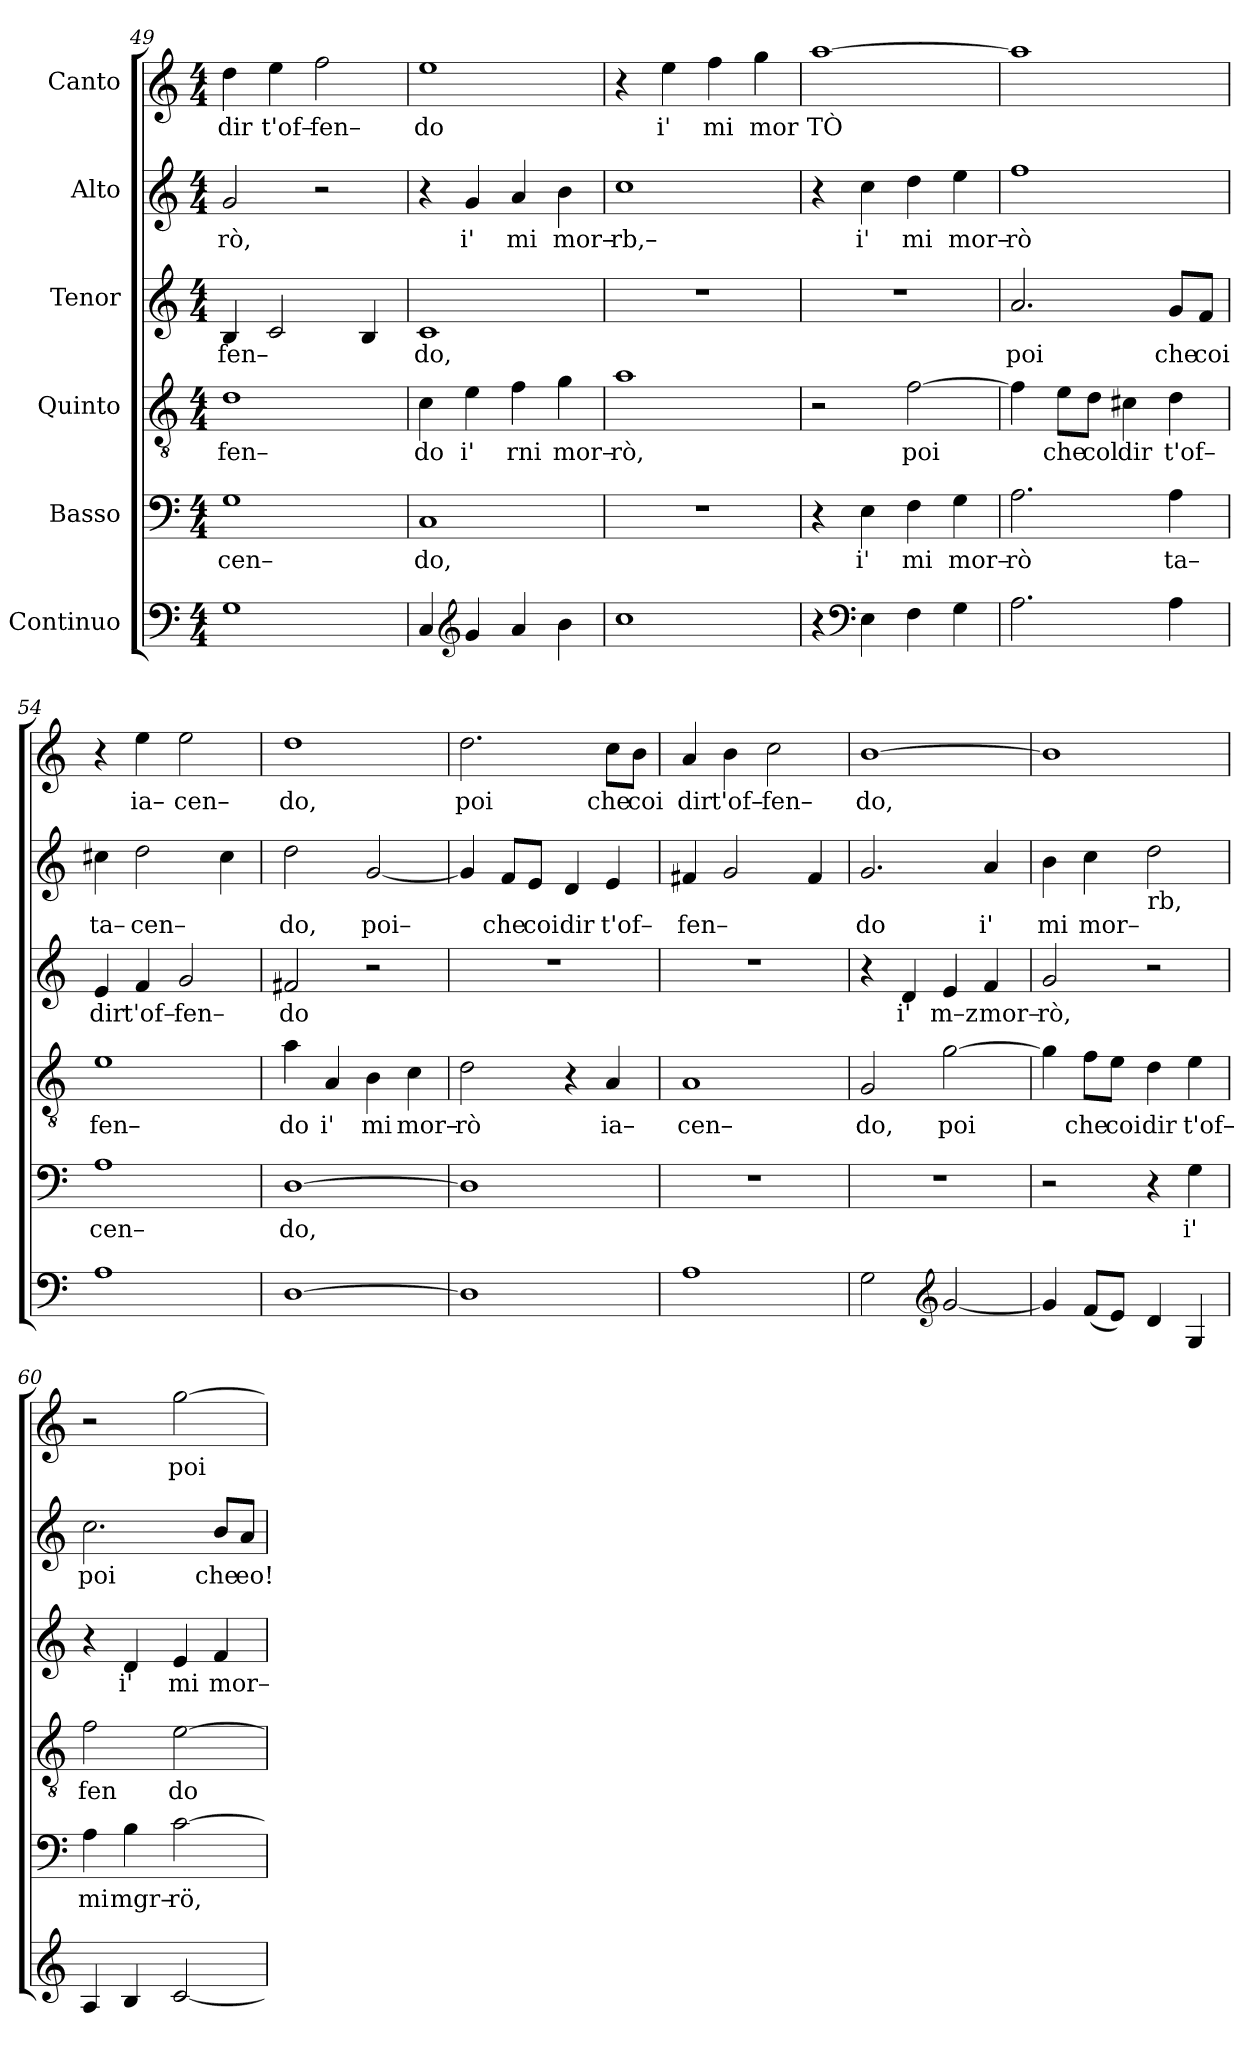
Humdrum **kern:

**kern	**kern	**text	**kern	**text	**kern	**text	**kern	**text	**kern	**text
*part6	*part5	*part5	*part4	*part4	*part3	*part3	*part2	*part2	*part1	*part1
*staff6	*staff5	*staff5	*staff4	*staff4	*staff3	*staff3	*staff2	*staff2	*staff1	*staff1
*I"Continuo	*I"Basso	*	*I"Quinto	*	*I"Tenor	*	*I"Alto	*	*I"Canto	*
*clefF4	*clefF4	*	*clefGv2	*	*clefG2	*	*clefG2	*	*clefG2	*
*k[]	*k[]	*	*k[]	*	*k[]	*	*k[]	*	*k[]	*
*M4/4	*M4/4	*	*M4/4	*	*M4/4	*	*M4/4	*	*M4/4	*
=49	=49	=49	=49	=49	=49	=49	=49	=49	=49	=49
!	!	!LO:LY:b	!	!LO:LY:b	!	!LO:LY:b	!	!LO:LY:b	!	!LO:LY:b
1G	1G	cen–	1d	fen–	4B/	fen–	2g/	rò,	4dd\	dir
!	!	!	!	!	!	!	!	!	!	!LO:LY:b
.	.	.	.	.	2c/	.	.	.	4ee\	t'of–
!	!	!	!	!	!	!	!	!	!	!LO:LY:b
.	.	.	.	.	.	.	2r	.	2ff\	fen–
.	.	.	.	.	4B/	.	.	.	.	.
=50	=50	=50	=50	=50	=50	=50	=50	=50	=50	=50
!	!	!LO:LY:b	!	!LO:LY:b	!	!LO:LY:b	!	!	!	!LO:LY:b
4C/	1C	do,	4c\	do	1c	do,	4r	.	1ee	do
*clefG2	*	*	*	*	*	*	*	*	*	*
!	!	!	!	!LO:LY:b	!	!	!	!LO:LY:b	!	!
4g/	.	.	4e\	i'	.	.	4g/	i'	.	.
!	!	!	!	!LO:LY:b	!	!	!	!LO:LY:b	!	!
4a/	.	.	4f\	rni	.	.	4a/	mi	.	.
!	!	!	!	!LO:LY:b	!	!	!	!LO:LY:b	!	!
4b\	.	.	4g\	mor–	.	.	4b\	mor–	.	.
=51	=51	=51	=51	=51	=51	=51	=51	=51	=51	=51
!	!	!	!	!LO:LY:b	!	!	!	!LO:LY:b	!	!
1cc	1r	.	1a	rò,	1r	.	1cc	rb,–	4r	.
!	!	!	!	!	!	!	!	!	!	!LO:LY:b
.	.	.	.	.	.	.	.	.	4ee\	i'
!	!	!	!	!	!	!	!	!	!	!LO:LY:b
.	.	.	.	.	.	.	.	.	4ff\	mi
!	!	!	!	!	!	!	!	!	!	!LO:LY:b
.	.	.	.	.	.	.	.	.	4gg\	mor
=52	=52	=52	=52	=52	=52	=52	=52	=52	=52	=52
!	!	!	!	!	!	!	!	!	!	!LO:LY:b
4r	4r	.	2r	.	1r	.	4r	.	[1aa	TÒ
*clefF4	*	*	*	*	*	*	*	*	*	*
!	!	!LO:LY:b	!	!	!	!	!	!LO:LY:b	!	!
4E\	4E\	i'	.	.	.	.	4cc\	i'	.	.
!	!	!LO:LY:b	!	!LO:LY:b	!	!	!	!LO:LY:b	!	!
4F\	4F\	mi	[2f\	poi	.	.	4dd\	mi	.	.
!	!	!LO:LY:b	!	!	!	!	!	!LO:LY:b	!	!
4G\	4G\	mor–	.	.	.	.	4ee\	mor–	.	.
=53	=53	=53	=53	=53	=53	=53	=53	=53	=53	=53
!	!	!LO:LY:b	!	!	!	!LO:LY:b	!	!LO:LY:b	!	!
2.A\	2.A\	rò	4f\]	.	2.a/	poi	1ff	rò	1aa]	.
!	!	!	!	!LO:LY:b	!	!	!	!	!	!
.	.	.	8e\L	che	.	.	.	.	.	.
!	!	!	!	!LO:LY:b	!	!	!	!	!	!
.	.	.	8d\J	col	.	.	.	.	.	.
!	!	!	!	!LO:LY:b	!	!	!	!	!	!
.	.	.	4c#X\	dir	.	.	.	.	.	.
!	!	!LO:LY:b	!	!LO:LY:b	!	!LO:LY:b	!	!	!	!
4A\	4A\	ta–	4d\	t'of–	8g/L	che	.	.	.	.
!	!	!	!	!	!	!LO:LY:b	!	!	!	!
.	.	.	.	.	8f/J	coi	.	.	.	.
=54	=54	=54	=54	=54	=54	=54	=54	=54	=54	=54
!	!	!LO:LY:b	!	!LO:LY:b	!	!LO:LY:b	!	!LO:LY:b	!	!
1A	1A	cen–	1e	fen–	4e/	dir	4cc#X\	ta–	4r	.
!	!	!	!	!	!	!LO:LY:b	!	!LO:LY:b	!	!LO:LY:b
.	.	.	.	.	4f/	t'of–	2dd\	cen–	4ee\	ia–
!	!	!	!	!	!	!LO:LY:b	!	!	!	!LO:LY:b
.	.	.	.	.	2g/	fen–	.	.	2ee\	cen–
.	.	.	.	.	.	.	4cc#\	.	.	.
=55	=55	=55	=55	=55	=55	=55	=55	=55	=55	=55
!	!	!LO:LY:b	!	!LO:LY:b	!	!LO:LY:b	!	!LO:LY:b	!	!LO:LY:b
[1D	[1D	do,	4a\	do	2f#X/	do	2dd\	do,	1dd	do,
!	!	!	!	!LO:LY:b	!	!	!	!	!	!
.	.	.	4A/	i'	.	.	.	.	.	.
!	!	!	!	!LO:LY:b	!	!	!	!LO:LY:b	!	!
.	.	.	4B\	mi	2r	.	[2g/	poi–	.	.
!	!	!	!	!LO:LY:b	!	!	!	!	!	!
.	.	.	4c\	mor–	.	.	.	.	.	.
=56	=56	=56	=56	=56	=56	=56	=56	=56	=56	=56
!	!	!	!	!LO:LY:b	!	!	!	!	!	!LO:LY:b
1D]	1D]	.	2d\	rò	1r	.	4g/]	.	2.dd\	poi
!	!	!	!	!	!	!	!	!LO:LY:b	!	!
.	.	.	.	.	.	.	8f/L	che	.	.
!	!	!	!	!	!	!	!	!LO:LY:b	!	!
.	.	.	.	.	.	.	8e/J	coi	.	.
!	!	!	!	!	!	!	!	!LO:LY:b	!	!
.	.	.	4r	.	.	.	4d/	dir	.	.
!	!	!	!	!LO:LY:b	!	!	!	!LO:LY:b	!	!LO:LY:b
.	.	.	4A/	ia–	.	.	4e/	t'of–	8cc\L	che
!	!	!	!	!	!	!	!	!	!	!LO:LY:b
.	.	.	.	.	.	.	.	.	8b\J	coi
=57	=57	=57	=57	=57	=57	=57	=57	=57	=57	=57
!	!	!	!	!LO:LY:b	!	!	!	!LO:LY:b	!	!LO:LY:b
1A	1r	.	1A	cen–	1r	.	4f#X/	fen–	4a/	dir
!	!	!	!	!	!	!	!	!	!	!LO:LY:b
.	.	.	.	.	.	.	2g/	.	4b\	t'of–
!	!	!	!	!	!	!	!	!	!	!LO:LY:b
.	.	.	.	.	.	.	.	.	2cc\	fen–
.	.	.	.	.	.	.	4f#/	.	.	.
=58	=58	=58	=58	=58	=58	=58	=58	=58	=58	=58
!	!	!	!	!LO:LY:b	!	!	!	!LO:LY:b	!	!LO:LY:b
2G\	1r	.	2G/	do,	4r	.	2.g/	do	[1b	do,
!	!	!	!	!	!	!LO:LY:b	!	!	!	!
.	.	.	.	.	4d/	i'	.	.	.	.
*clefG2	*	*	*	*	*	*	*	*	*	*
!	!	!	!	!LO:LY:b	!	!LO:LY:b	!	!	!	!
[2g/	.	.	[2g\	poi	4e/	m–z	.	.	.	.
!	!	!	!	!	!	!LO:LY:b	!	!LO:LY:b	!	!
.	.	.	.	.	4f/	mor–	4a/	i'	.	.
=59	=59	=59	=59	=59	=59	=59	=59	=59	=59	=59
!	!	!	!	!	!	!LO:LY:b	!	!LO:LY:b	!	!
4g/]	2r	.	4g\]	.	2g/	rò,	4b\	mi	1b]	.
!	!	!	!	!LO:LY:b	!	!	!	!LO:LY:b	!	!
(<8f/L	.	.	8f\L	che	.	.	4cc\	mor–	.	.
!	!	!	!	!LO:LY:b	!	!	!	!	!	!
8e/J)	.	.	8e\J	coi	.	.	.	.	.	.
!	!	!	!	!	!	!	!LO:TX:b:t=rb,	!	!	!
!	!	!	!	!LO:LY:b	!	!	!	!	!	!
4d/	4r	.	4d\	dir	2r	.	2dd\	.	.	.
!	!	!LO:LY:b	!	!LO:LY:b	!	!	!	!	!	!
4G/	4G\	i'	4e\	t'of–	.	.	.	.	.	.
=60	=60	=60	=60	=60	=60	=60	=60	=60	=60	=60
!	!	!LO:LY:b	!	!LO:LY:b	!	!	!	!LO:LY:b	!	!
4A/	4A\	mi	2f\	fen	4r	.	2.cc\	poi	2r	.
!	!	!LO:LY:b	!	!	!	!LO:LY:b	!	!	!	!
4B/	4B\	mgr–	.	.	4d/	i'	.	.	.	.
!	!	!LO:LY:b	!	!LO:LY:b	!	!LO:LY:b	!	!	!	!LO:LY:b
[2c/	[2c\	rö,	[2e\	do	4e/	mi	.	.	[2gg\	poi
!	!	!	!	!	!	!LO:LY:b	!	!LO:LY:b	!	!
.	.	.	.	.	4f/	mor–	8b/L	che	.	.
!	!	!	!	!	!	!	!	!LO:LY:b	!	!
.	.	.	.	.	.	.	8a/J	eo!	.	.
=	=	=	=	=	=	=	=	=	=	=
*-	*-	*-	*-	*-	*-	*-	*-	*-	*-	*-
